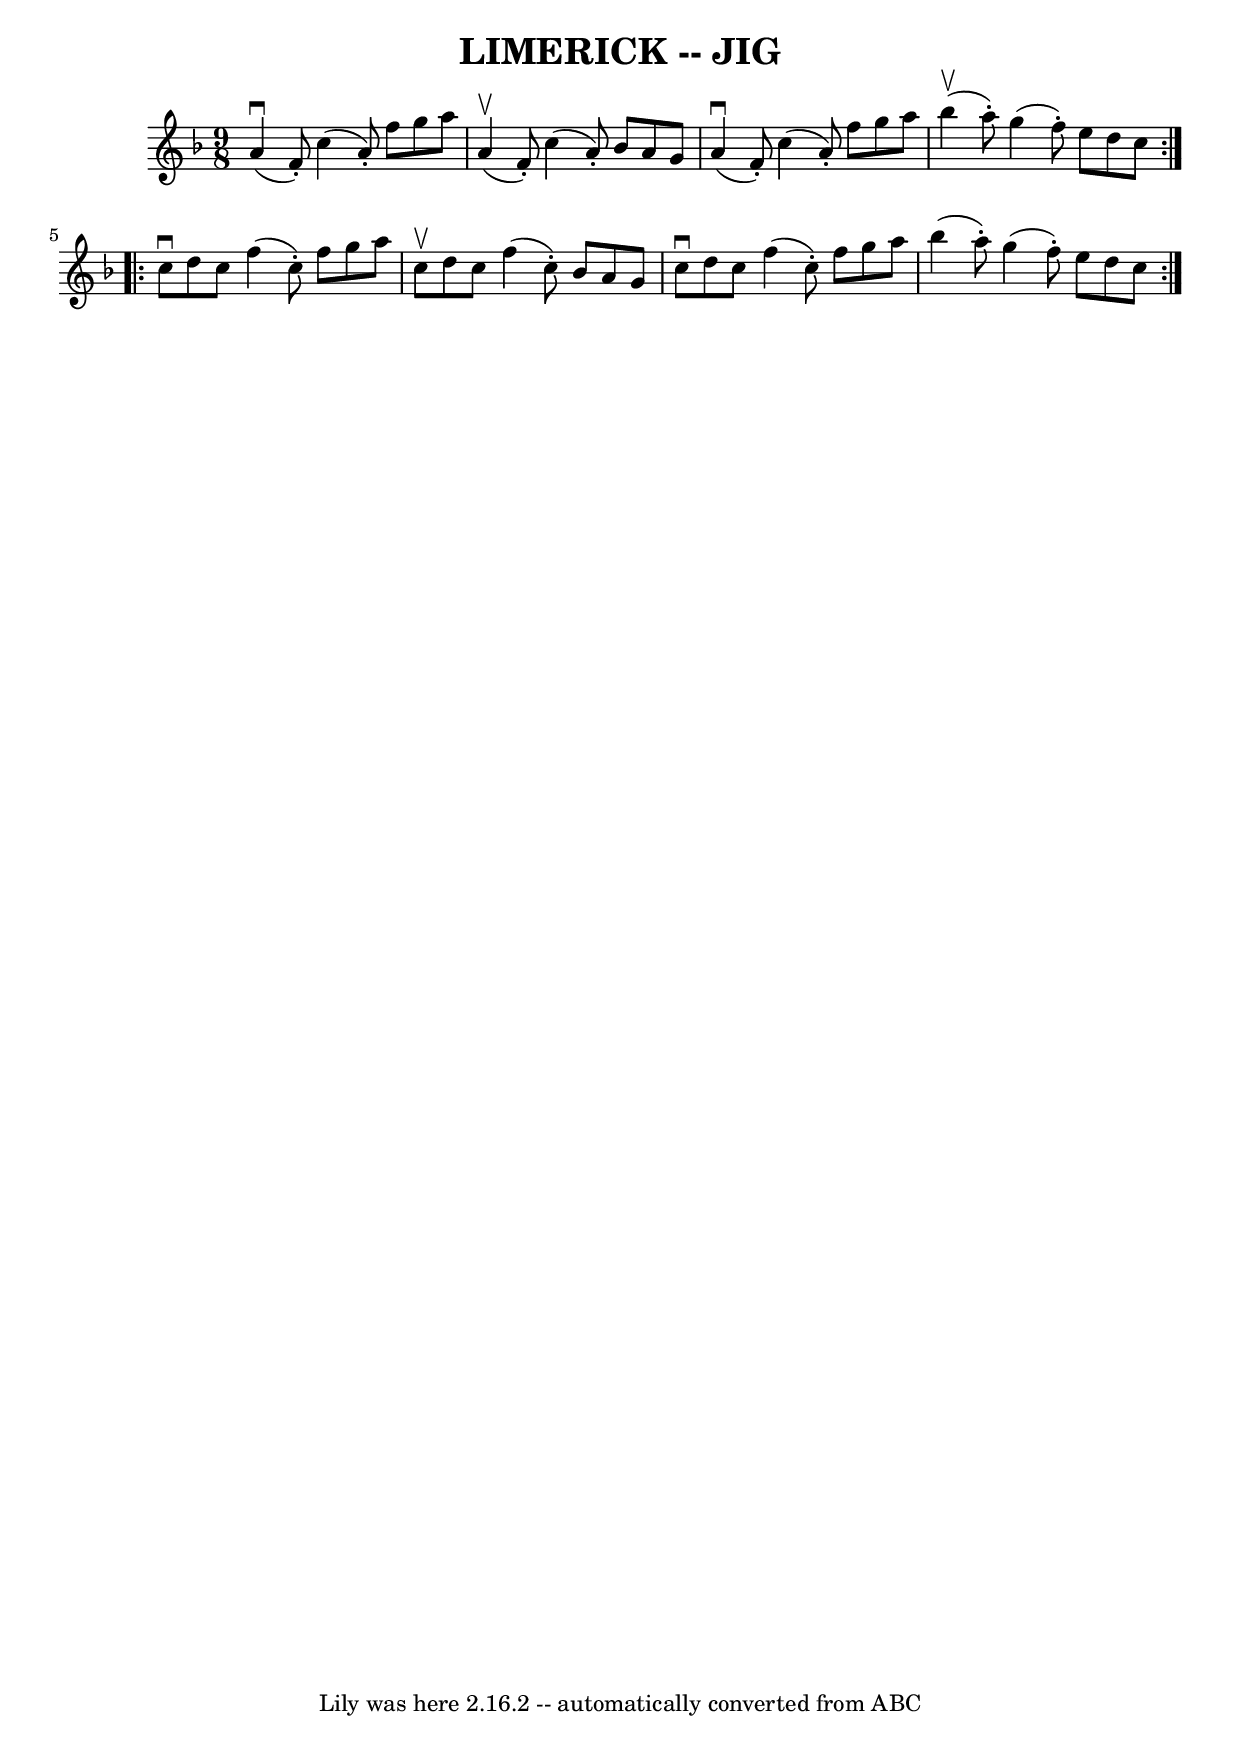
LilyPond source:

\version "2.16.2"
\include "Mammoth.ily"
\header {
  %% book = "Ryan's Mammoth Collection of Fiddle Tunes"
 crossRefNumber = "1"
 footnotes = ""
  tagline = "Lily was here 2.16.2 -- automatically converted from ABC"
  title = "LIMERICK -- JIG"

}
voicedefault =  {



  \repeat volta 2 {

    \time 9/8 
    \key f \major
 a'4 (^\downbow f'8-.) c''4 (a'8-.) f''8 g''8 a''8     |
 a'4 (^\upbow f'8-.) c''4 (a'8-.) bes'8 a'8 g'8        |
 a'4 (^\downbow f'8-.) c''4 (a'8-.) f''8 g''8 a''8    |
 bes''4 (^\upbow a''8-.) g''4 (f''8-.) e''8 d''8 c''8    
  }     
  \repeat volta 2 {
 c''8^\downbow d''8 c''8 f''4 (c''8-.) f''8 g''8 a''8      |
 c''8^\upbow d''8 c''8 f''4 (c''8-.) bes'8 a'8 g'8         |
 c''8^\downbow d''8 c''8 f''4 (c''8-.) f''8 g''8 a''8     |
 bes''4 (a''8-.) g''4 (f''8-.)  
 e''8 d''8 c''8    
  }   

}

\score{
  <<

    \context Staff="default"
    {
      \voicedefault 
      
    }

  >>
  \layout {
    
  }
  \midi {
  }

}
